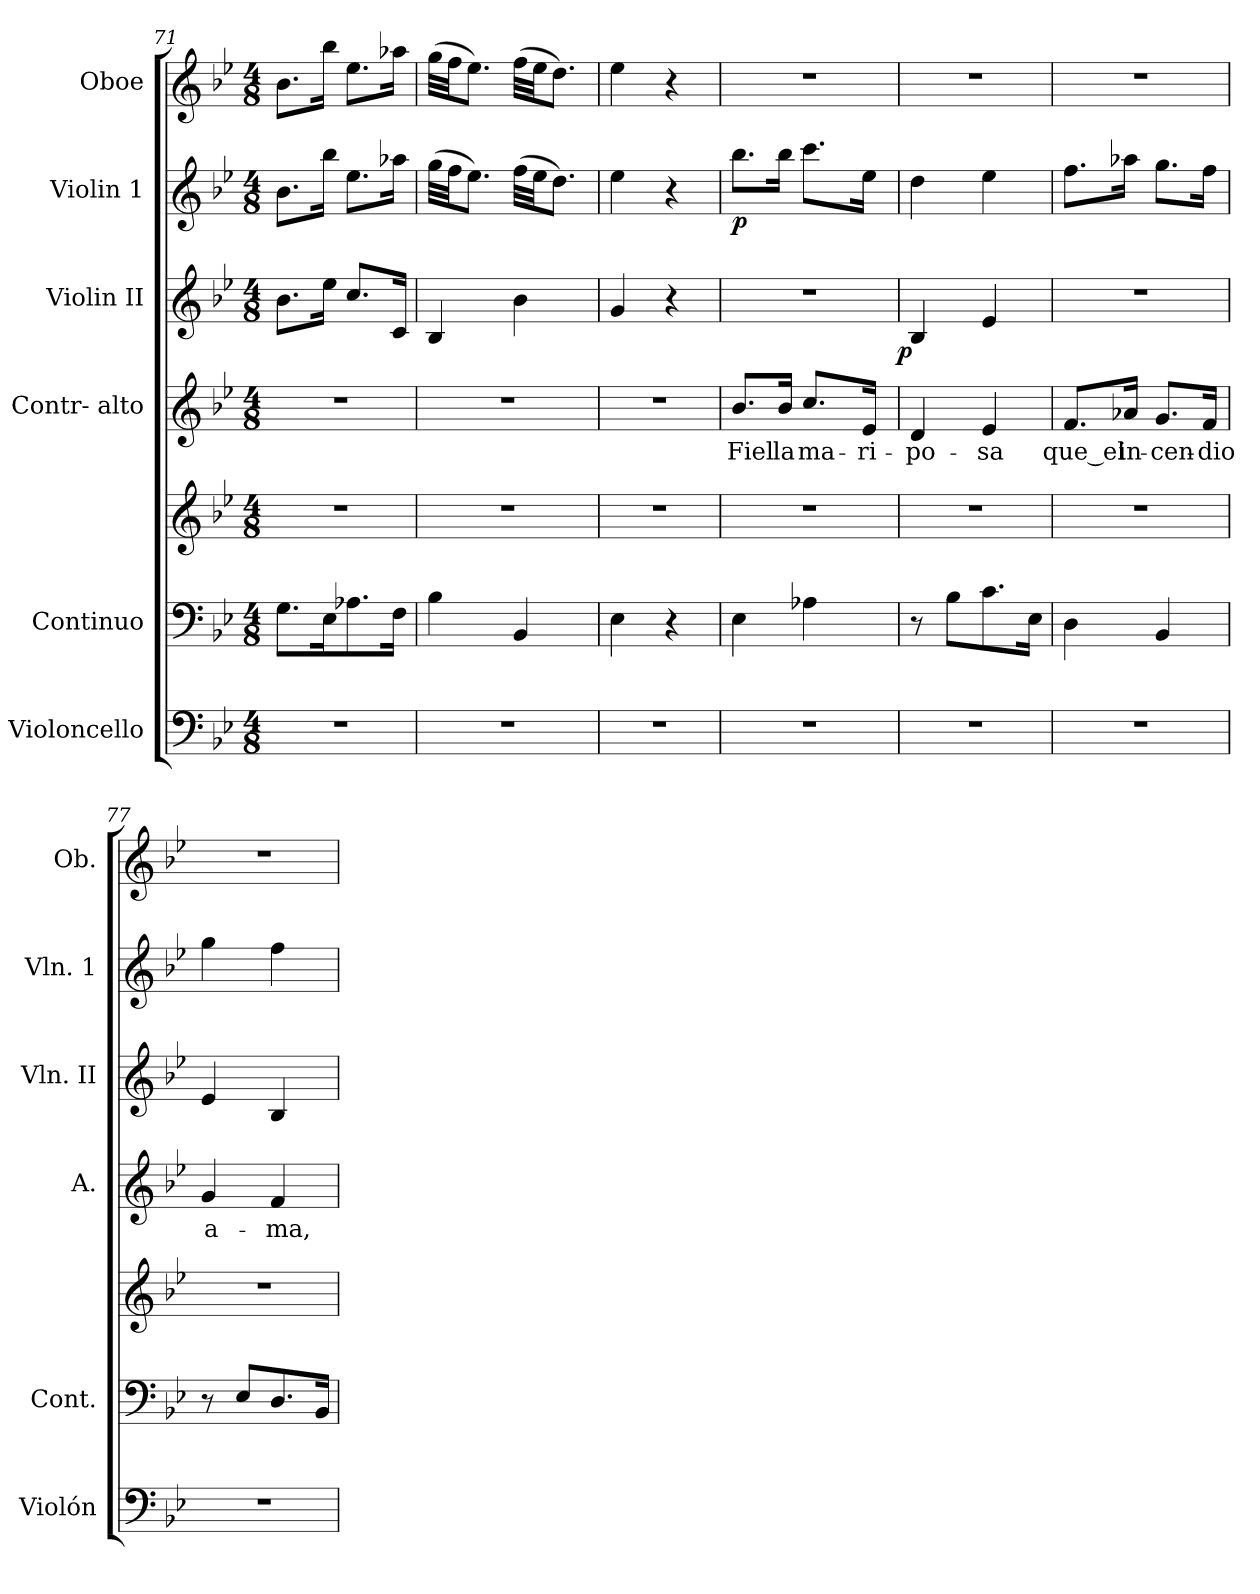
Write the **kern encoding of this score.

**kern	**kern	**kern	**kern	**text	**kern	**dynam	**kern	**dynam	**kern
*part6	*part5	*part5	*part4	*part4	*part3	*part3	*part2	*part2	*part1
*staff7	*staff6	*staff5	*staff4	*staff4	*staff3	*staff3	*staff2	*staff2	*staff1
*I"Violoncello	*I"Continuo	*	*I"Contr- alto	*	*I"Violin II	*	*I"Violin 1	*	*I"Oboe
*I'Violón	*I'Cont.	*	*I'A.	*	*I'Vln. II	*	*I'Vln. 1	*	*I'Ob.
*clefF4	*clefF4	*clefG2	*clefG2	*	*clefG2	*	*clefG2	*	*clefG2
*k[b-e-]	*k[b-e-]	*k[b-e-]	*k[b-e-]	*	*k[b-e-]	*	*k[b-e-]	*	*k[b-e-]
*B-:	*B-:	*B-:	*B-:	*	*B-:	*	*B-:	*	*B-:
*M4/8	*M4/8	*M4/8	*M4/8	*	*M4/8	*	*M4/8	*	*M4/8
=71	=71	=71	=71	=71	=71	=71	=71	=71	=71
!LO:N:vis=1	!	!LO:N:vis=1	!LO:N:vis=1	!	!	!	!	!	!
2r	8.Gi\L	2r	2r	.	8.b-i\L	.	8.b-i\L	.	8.b-i\L
.	16E-i\k	.	.	.	16ee-i\Jk	.	16bb-i\Jk	.	16bb-i\Jk
.	8.A-Xi\	.	.	.	8.cci/L	.	8.ee-i\L	.	8.ee-i\L
.	16Fi\Jk	.	.	.	16ci/Jk	.	16aa-Xi\Jk	.	16aa-Xi\Jk
=72	=72	=72	=72	=72	=72	=72	=72	=72	=72
!LO:N:vis=1	!	!LO:N:vis=1	!LO:N:vis=1	!	!	!	!	!	!
2r	4B-i\	2r	2r	.	4B-i/	.	(32ggi\LLL	.	(32ggi\LLL
.	.	.	.	.	.	.	32ffi\JJ	.	32ffi\JJ
.	.	.	.	.	.	.	8.ee-i\J)	.	8.ee-i\J)
.	4BB-i/	.	.	.	4b-i\	.	(32ffi\LLL	.	(32ffi\LLL
.	.	.	.	.	.	.	32ee-i\JJ	.	32ee-i\JJ
.	.	.	.	.	.	.	8.ddi\J)	.	8.ddi\J)
=73	=73	=73	=73	=73	=73	=73	=73	=73	=73
!LO:N:vis=1	!	!LO:N:vis=1	!LO:N:vis=1	!	!	!	!	!	!
2r	4E-i\	2r	2r	.	4gi/	.	4ee-i\	.	4ee-i\
.	4r	.	.	.	4r	.	4r	.	4r
=74	=74	=74	=74	=74	=74	=74	=74	=74	=74
!LO:N:vis=1	!	!LO:N:vis=1	!	!	!	!	!	!	!
!	!	!	!	!LO:LY:b:color=#000000	!LO:N:vis=1	!	!	!	!LO:N:vis=1
*	*	*	*	*	*^	*	*	*	*
2r	4E-i\	2r	8.b-i/L	Fiel	2r	4ryy	.	8.bb-i\L	p	2r
!	!	!	!	!LO:LY:b:color=#000000	!	!	!	!	!	!
.	.	.	16b-i/Jk	la	.	.	.	16bb-i\Jk	.	.
!	!	!	!	!LO:LY:b:color=#000000	!	!	!	!	!	!
.	4A-Xi\	.	8.cci/L	ma-	.	8ryy	.	8.ccci\L	.	.
.	.	.	.	.	.	16ryy	.	.	.	.
!	!	!	!	!LO:LY:b:color=#000000	!	!	!	!	!	!
.	.	.	16e-i/Jk	-ri-	.	32ryy	.	16ee-i\Jk	.	.
.	.	.	.	.	.	64ryy	.	.	.	.
.	.	.	.	.	.	128...ryy	.	.	.	.
.	.	.	.	.	.	1024ryy	p	.	.	.
=75	=75	=75	=75	=75	=75	=75	=75	=75	=75	=75
!LO:N:vis=1	!	!LO:N:vis=1	!	!	!	!	!	!	!	!
*	*	*	*	*	*v	*v	*	*	*	*
*	*	*	*	*	*^	*	*	*	*
!	!	!	!	!LO:LY:b:color=#000000	!	!	!	!	!	!LO:N:vis=1
*	*	*	*	*	*v	*v	*	*	*	*
2r	8r	2r	4di/	-po-	4B-i/	.	4ddi\	.	2r
.	8B-i\L	.	.	.	.	.	.	.	.
!	!	!	!	!LO:LY:b:color=#000000	!	!	!	!	!
.	8.ci\	.	4e-i/	-sa	4e-i/	.	4ee-i\	.	.
.	16E-i\Jk	.	.	.	.	.	.	.	.
!!LO:PB:g=z
=76	=76	=76	=76	=76	=76	=76	=76	=76	=76
!LO:N:vis=1	!	!LO:N:vis=1	!	!	!	!	!	!	!
!	!	!	!	!LO:LY:b:color=#000000	!LO:N:vis=1	!	!	!	!LO:N:vis=1
2r	4Di\	2r	8.fi/L	que_el	2r	.	8.ffi\L	.	2r
!	!	!	!	!LO:LY:b:color=#000000	!	!	!	!	!
.	.	.	16a-Xi/Jk	in-	.	.	16aa-Xi\Jk	.	.
!	!	!	!	!LO:LY:b:color=#000000	!	!	!	!	!
.	4BB-i/	.	8.gi/L	-cen-	.	.	8.ggi\L	.	.
!	!	!	!	!LO:LY:b:color=#000000	!	!	!	!	!
.	.	.	16fi/Jk	-dio	.	.	16ffi\Jk	.	.
=77	=77	=77	=77	=77	=77	=77	=77	=77	=77
!LO:N:vis=1	!	!LO:N:vis=1	!	!	!	!	!	!	!
!	!	!	!	!LO:LY:b:color=#000000	!	!	!	!	!LO:N:vis=1
2r	8r	2r	4gi/	a-	4e-i/	.	4ggi\	.	2r
.	8E-i/L	.	.	.	.	.	.	.	.
!	!	!	!	!LO:LY:b:color=#000000	!	!	!	!	!
.	8.Di/	.	4fi/	-ma,	4B-i/	.	4ffi\	.	.
.	16BB-i/Jk	.	.	.	.	.	.	.	.
=	=	=	=	=	=	=	=	=	=
*-	*-	*-	*-	*-	*-	*-	*-	*-	*-
